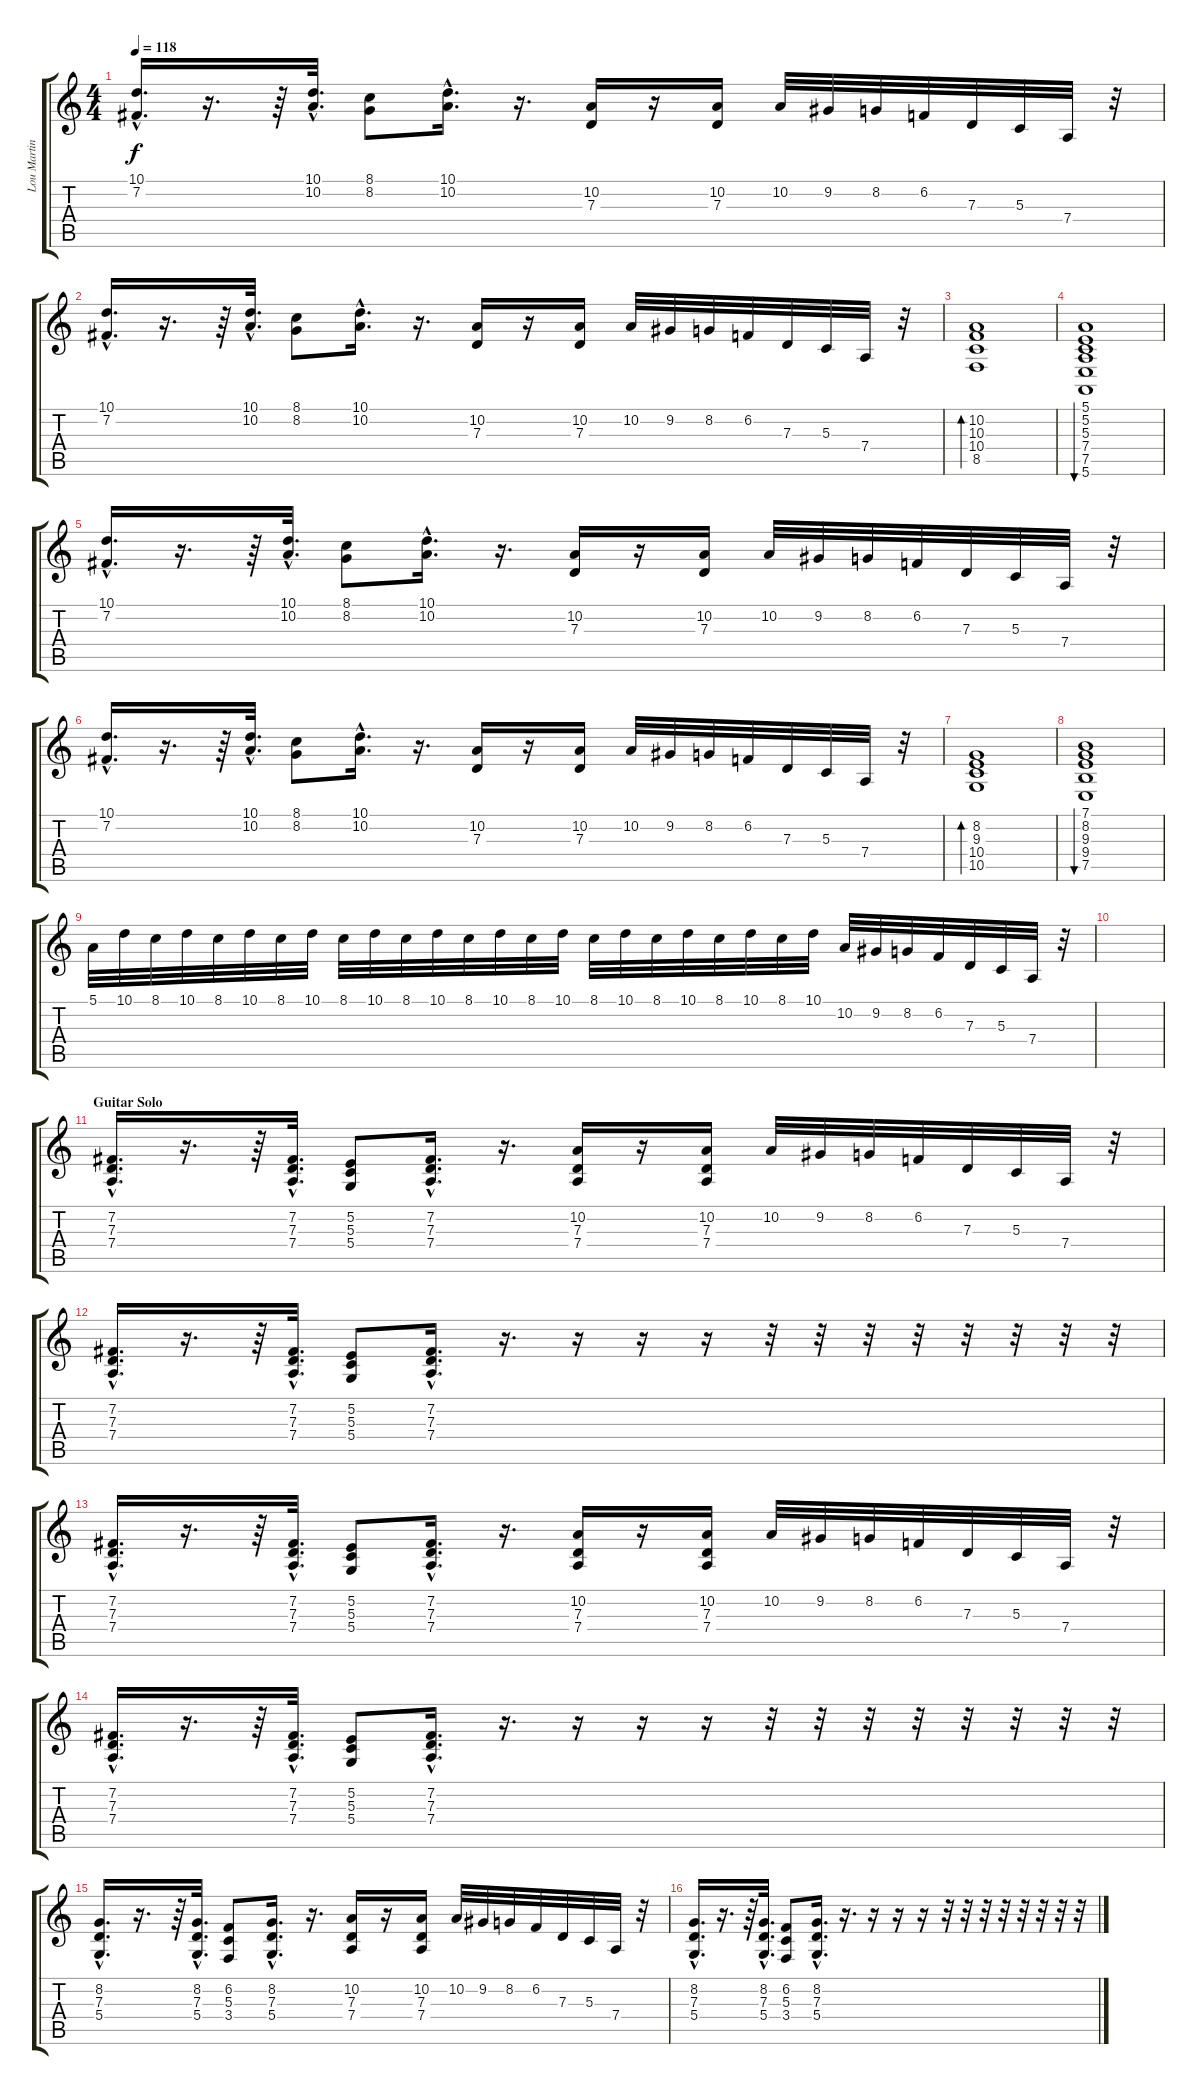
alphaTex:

\track ("Lou Martin" "Lou Martin") {instrument honkytonkpiano}
\staff {score tabs}
\tuning (E4 B3 G3 D3 A2 E2) {hide}
\ts (4 4)
\tempo 118
\clef g2
\ks c
(10.1{hac} 7.2{hac}).16{d dy f} r.16{d} r.64 (10.1{hac} 10.2{hac}).32{d} (8.1 8.2).8 (10.1{hac} 10.2{hac}).16{d} r.16{d} (10.2 7.3).16 r.16 (10.2 7.3).16 10.2.32 9.2.32 8.2.32 6.2.32 7.3.32 5.3.32 7.4.32 r.32 |
(10.1{hac} 7.2{hac}).16{d} r.16{d} r.64 (10.1{hac} 10.2{hac}).32{d} (8.1 8.2).8 (10.1{hac} 10.2{hac}).16{d} r.16{d} (10.2 7.3).16 r.16 (10.2 7.3).16 10.2.32 9.2.32 8.2.32 6.2.32 7.3.32 5.3.32 7.4.32 r.32 |
(10.2 10.3 10.4 8.5).1{bd 240} |
(5.1 5.2 5.3 7.4 7.5 5.6).1{bu 240} |
(10.1{hac} 7.2{hac}).16{d} r.16{d} r.64 (10.1{hac} 10.2{hac}).32{d} (8.1 8.2).8 (10.1{hac} 10.2{hac}).16{d} r.16{d} (10.2 7.3).16 r.16 (10.2 7.3).16 10.2.32 9.2.32 8.2.32 6.2.32 7.3.32 5.3.32 7.4.32 r.32 |
(10.1{hac} 7.2{hac}).16{d} r.16{d} r.64 (10.1{hac} 10.2{hac}).32{d} (8.1 8.2).8 (10.1{hac} 10.2{hac}).16{d} r.16{d} (10.2 7.3).16 r.16 (10.2 7.3).16 10.2.32 9.2.32 8.2.32 6.2.32 7.3.32 5.3.32 7.4.32 r.32 |
(8.2 9.3 10.4 10.5).1{bd 240} |
(7.1 8.2 9.3 9.4 7.5).1{bu 240} |
5.1.32 10.1.32 8.1.32 10.1.32 8.1.32 10.1.32 8.1.32 10.1.32 8.1.32 10.1.32 8.1.32 10.1.32 8.1.32 10.1.32 8.1.32 10.1.32 8.1.32 10.1.32 8.1.32 10.1.32 8.1.32 10.1.32 8.1.32 10.1.32 10.2.32 9.2.32 8.2.32 6.2.32 7.3.32 5.3.32 7.4.32 r.32 |
|
\section ("" "Guitar Solo")
(7.2{hac} 7.3{hac} 7.4{hac}).16{d volume 7} r.16{d} r.64 (7.2{hac} 7.3{hac} 7.4{hac}).32{d} (5.2 5.3 5.4).8 (7.2{hac} 7.3{hac} 7.4{hac}).16{d} r.16{d} (10.2 7.3 7.4).16 r.16 (10.2 7.3 7.4).16 10.2.32 9.2.32 8.2.32 6.2.32 7.3.32 5.3.32 7.4.32 r.32 |
(7.2{hac} 7.3{hac} 7.4{hac}).16{d} r.16{d} r.64 (7.2{hac} 7.3{hac} 7.4{hac}).32{d} (5.2 5.3 5.4).8 (7.2{hac} 7.3{hac} 7.4{hac}).16{d} r.16{d} r.16 r.16 r.16 r.32 r.32 r.32 r.32 r.32 r.32 r.32 r.32 |
(7.2{hac} 7.3{hac} 7.4{hac}).16{d} r.16{d} r.64 (7.2{hac} 7.3{hac} 7.4{hac}).32{d} (5.2 5.3 5.4).8 (7.2{hac} 7.3{hac} 7.4{hac}).16{d} r.16{d} (10.2 7.3 7.4).16 r.16 (10.2 7.3 7.4).16 10.2.32 9.2.32 8.2.32 6.2.32 7.3.32 5.3.32 7.4.32 r.32 |
(7.2{hac} 7.3{hac} 7.4{hac}).16{d} r.16{d} r.64 (7.2{hac} 7.3{hac} 7.4{hac}).32{d} (5.2 5.3 5.4).8 (7.2{hac} 7.3{hac} 7.4{hac}).16{d} r.16{d} r.16 r.16 r.16 r.32 r.32 r.32 r.32 r.32 r.32 r.32 r.32 |
(8.2{hac} 7.3{hac} 5.4{hac}).16{d} r.16{d} r.64 (8.2{hac} 7.3{hac} 5.4{hac}).32{d} (6.2 5.3 3.4).8 (8.2{hac} 7.3{hac} 5.4{hac}).16{d} r.16{d} (10.2 7.3 7.4).16 r.16 (10.2 7.3 7.4).16 10.2.32 9.2.32 8.2.32 6.2.32 7.3.32 5.3.32 7.4.32 r.32 |
(8.2{hac} 7.3{hac} 5.4{hac}).16{d} r.16{d} r.64 (8.2{hac} 7.3{hac} 5.4{hac}).32{d} (6.2 5.3 3.4).8 (8.2{hac} 7.3{hac} 5.4{hac}).16{d} r.16{d} r.16 r.16 r.16 r.32 r.32 r.32 r.32 r.32 r.32 r.32 r.32
